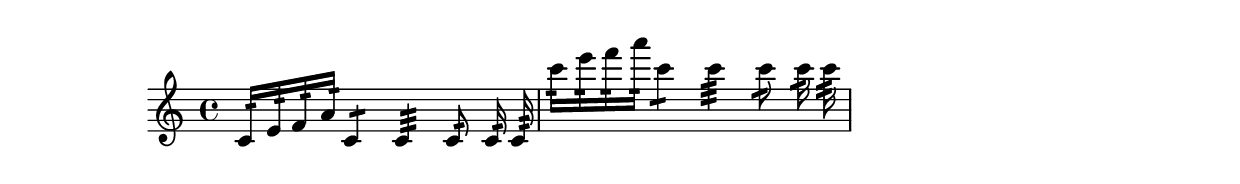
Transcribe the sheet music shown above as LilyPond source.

\header {
    texidoc = "Tremolos are positioned a fixed distance from the
    end of the beam. Tremolo flags are shortened and made rectangular
    on beamed notes or on stem-up notes with a flag. Tremolo flags are
    tilted extra on stem-down notes with a flag."
}

\version "2.14.0"
\layout {
    ragged-right = ##T
}

\relative c' {
  c16:32 e: f: a: c,4:8 c4:32 c8:16 \noBeam c16:32 \noBeam c16:64 |
  c''16:32 e: f: a: c,4:8 c4:32 c8:16 \noBeam c16:32 \noBeam c16:64 |
}
